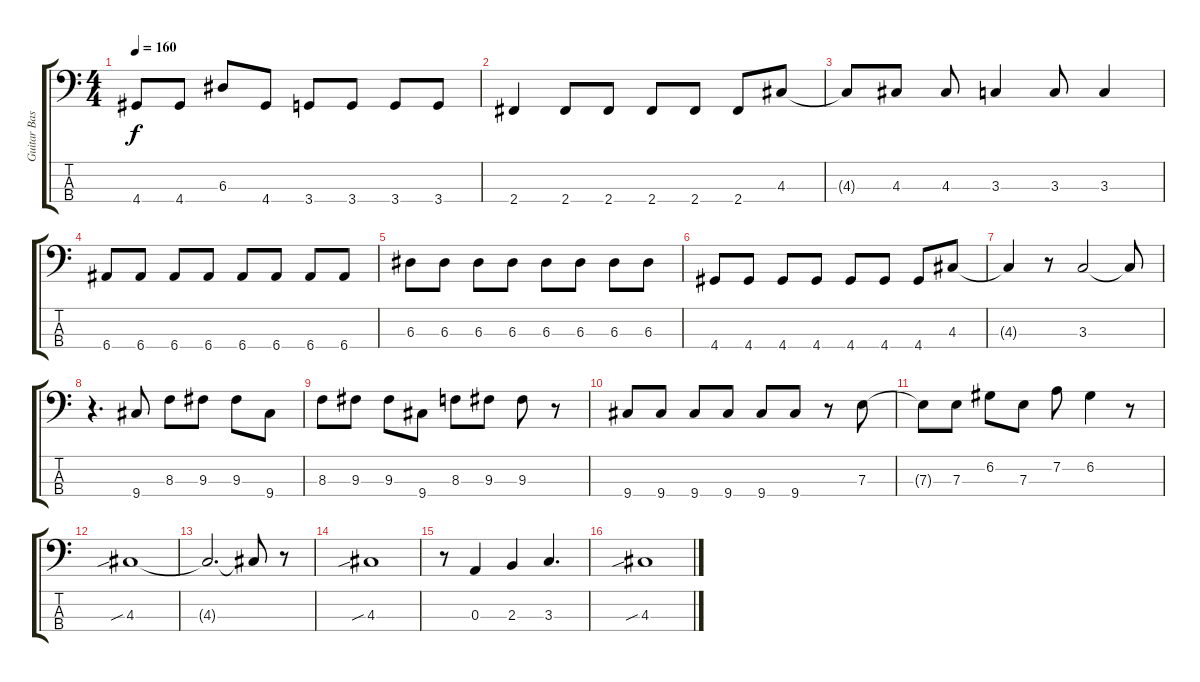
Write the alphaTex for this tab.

\track ("Guitar Bass" "Guitar Bas") {instrument electricbassfinger}
\staff {score tabs}
\tuning (G2 D2 A1 E1) {hide}
\ts (4 4)
\tempo 160
\clef f4
\ks c
4.4.8{dy f} 4.4.8 6.3.8 4.4.8 3.4.8 3.4.8 3.4.8 3.4.8 |
2.4.4 2.4.8 2.4.8 2.4.8 2.4.8 2.4.8 4.3.8 |
4.3{t}.8 4.3.8 4.3.8 3.3.4 3.3.8 3.3.4 |
6.4.8 6.4.8 6.4.8 6.4.8 6.4.8 6.4.8 6.4.8 6.4.8 |
6.3.8 6.3.8 6.3.8 6.3.8 6.3.8 6.3.8 6.3.8 6.3.8 |
4.4.8 4.4.8 4.4.8 4.4.8 4.4.8 4.4.8 4.4.8 4.3.8 |
4.3{t}.4 r.8 3.3.2 3.3{t}.8 |
r.4{d} 9.4.8 8.3.8 9.3.8 9.3.8 9.4.8 |
8.3.8 9.3.8 9.3.8 9.4.8 8.3.8 9.3.8 9.3.8 r.8 |
9.4.8 9.4.8 9.4.8 9.4.8 9.4.8 9.4.8 r.8 7.3.8 |
7.3{t}.8 7.3.8 6.2.8 7.3.8 7.2.8 6.2.4 r.8 |
4.3{sib}.1 |
4.3{t}.2{d} 4.3{t}.8 r.8 |
4.3{sib}.1 |
r.8 0.3.4 2.3.4 3.3.4{d} |
4.3{sib}.1
